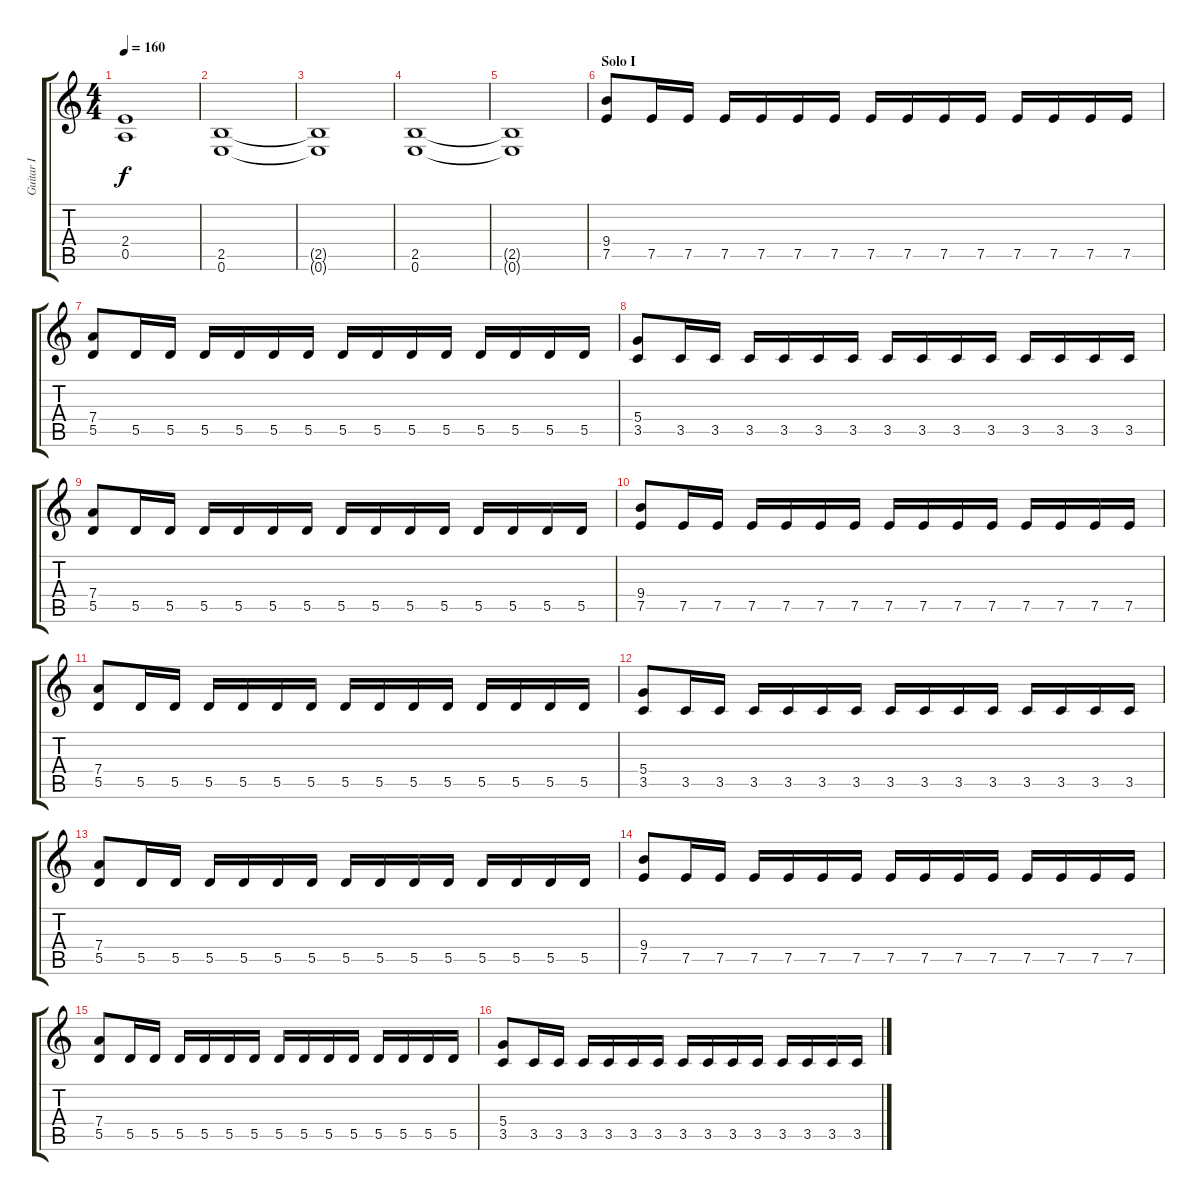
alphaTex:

\track ("Guitar I" "Guitar I") {instrument distortionguitar}
\staff {score tabs}
\tuning (E4 B3 G3 D3 A2 E2) {hide}
\ts (4 4)
\tempo 160
\clef g2
\ks c
(2.4{t} 0.5{t}).1{dy f} |
(2.5 0.6).1 |
(2.5{t} 0.6{t}).1 |
(2.5 0.6).1{volume 10} |
(2.5{t} 0.6{t}).1 |
\section ("" "Solo I")
(9.4 7.5).8{volume 13} 7.5.16 7.5.16 7.5.16 7.5.16 7.5.16 7.5.16 7.5.16 7.5.16 7.5.16 7.5.16 7.5.16 7.5.16 7.5.16 7.5.16 |
(7.4 5.5).8 5.5.16 5.5.16 5.5.16 5.5.16 5.5.16 5.5.16 5.5.16 5.5.16 5.5.16 5.5.16 5.5.16 5.5.16 5.5.16 5.5.16 |
(5.4 3.5).8 3.5.16 3.5.16 3.5.16 3.5.16 3.5.16 3.5.16 3.5.16 3.5.16 3.5.16 3.5.16 3.5.16 3.5.16 3.5.16 3.5.16 |
(7.4 5.5).8 5.5.16 5.5.16 5.5.16 5.5.16 5.5.16 5.5.16 5.5.16 5.5.16 5.5.16 5.5.16 5.5.16 5.5.16 5.5.16 5.5.16 |
(9.4 7.5).8 7.5.16 7.5.16 7.5.16 7.5.16 7.5.16 7.5.16 7.5.16 7.5.16 7.5.16 7.5.16 7.5.16 7.5.16 7.5.16 7.5.16 |
(7.4 5.5).8 5.5.16 5.5.16 5.5.16 5.5.16 5.5.16 5.5.16 5.5.16 5.5.16 5.5.16 5.5.16 5.5.16 5.5.16 5.5.16 5.5.16 |
(5.4 3.5).8 3.5.16 3.5.16 3.5.16 3.5.16 3.5.16 3.5.16 3.5.16 3.5.16 3.5.16 3.5.16 3.5.16 3.5.16 3.5.16 3.5.16 |
(7.4 5.5).8 5.5.16 5.5.16 5.5.16 5.5.16 5.5.16 5.5.16 5.5.16 5.5.16 5.5.16 5.5.16 5.5.16 5.5.16 5.5.16 5.5.16 |
(9.4 7.5).8 7.5.16 7.5.16 7.5.16 7.5.16 7.5.16 7.5.16 7.5.16 7.5.16 7.5.16 7.5.16 7.5.16 7.5.16 7.5.16 7.5.16 |
(7.4 5.5).8 5.5.16 5.5.16 5.5.16 5.5.16 5.5.16 5.5.16 5.5.16 5.5.16 5.5.16 5.5.16 5.5.16 5.5.16 5.5.16 5.5.16 |
(5.4 3.5).8 3.5.16 3.5.16 3.5.16 3.5.16 3.5.16 3.5.16 3.5.16 3.5.16 3.5.16 3.5.16 3.5.16 3.5.16 3.5.16 3.5.16
